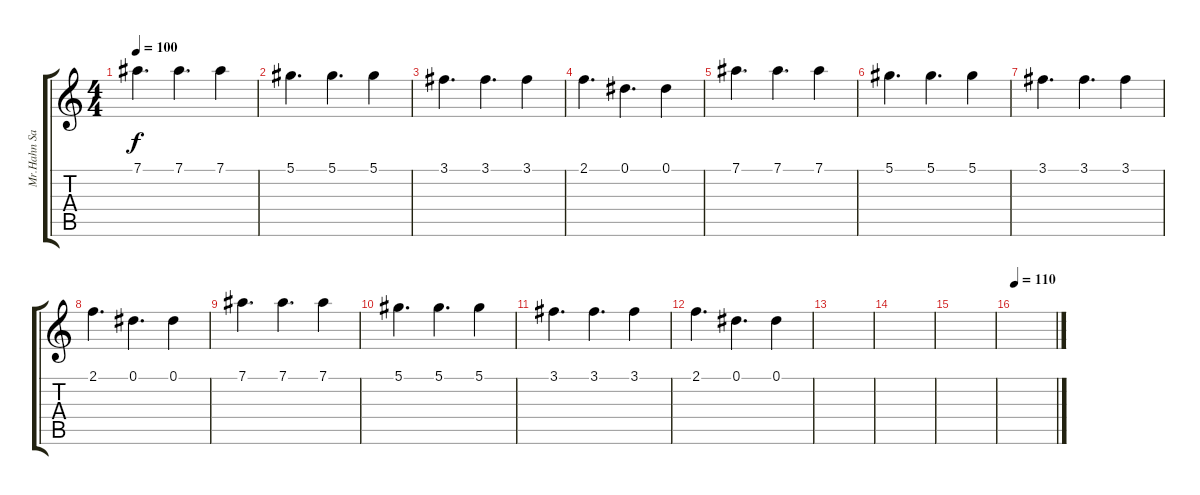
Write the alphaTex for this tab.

\track ("Mr.Hahn Sampler4" "Mr.Hahn Sa") {instrument distortionguitar}
\staff {score tabs}
\tuning (Eb4 Bb3 Gb3 Db3 Ab2 Db2) {hide}
\ts (4 4)
\tempo 100
\clef g2
\ks c
7.1.4{d dy f} 7.1.4{d} 7.1.4 |
5.1.4{d} 5.1.4{d} 5.1.4 |
3.1.4{d} 3.1.4{d} 3.1.4 |
2.1.4{d} 0.1.4{d} 0.1.4 |
7.1.4{d} 7.1.4{d} 7.1.4 |
5.1.4{d} 5.1.4{d} 5.1.4 |
3.1.4{d} 3.1.4{d} 3.1.4 |
2.1.4{d} 0.1.4{d} 0.1.4 |
7.1.4{d} 7.1.4{d} 7.1.4 |
5.1.4{d} 5.1.4{d} 5.1.4 |
3.1.4{d} 3.1.4{d} 3.1.4 |
2.1.4{d} 0.1.4{d} 0.1.4 |
|
|
|
\tempo 110
